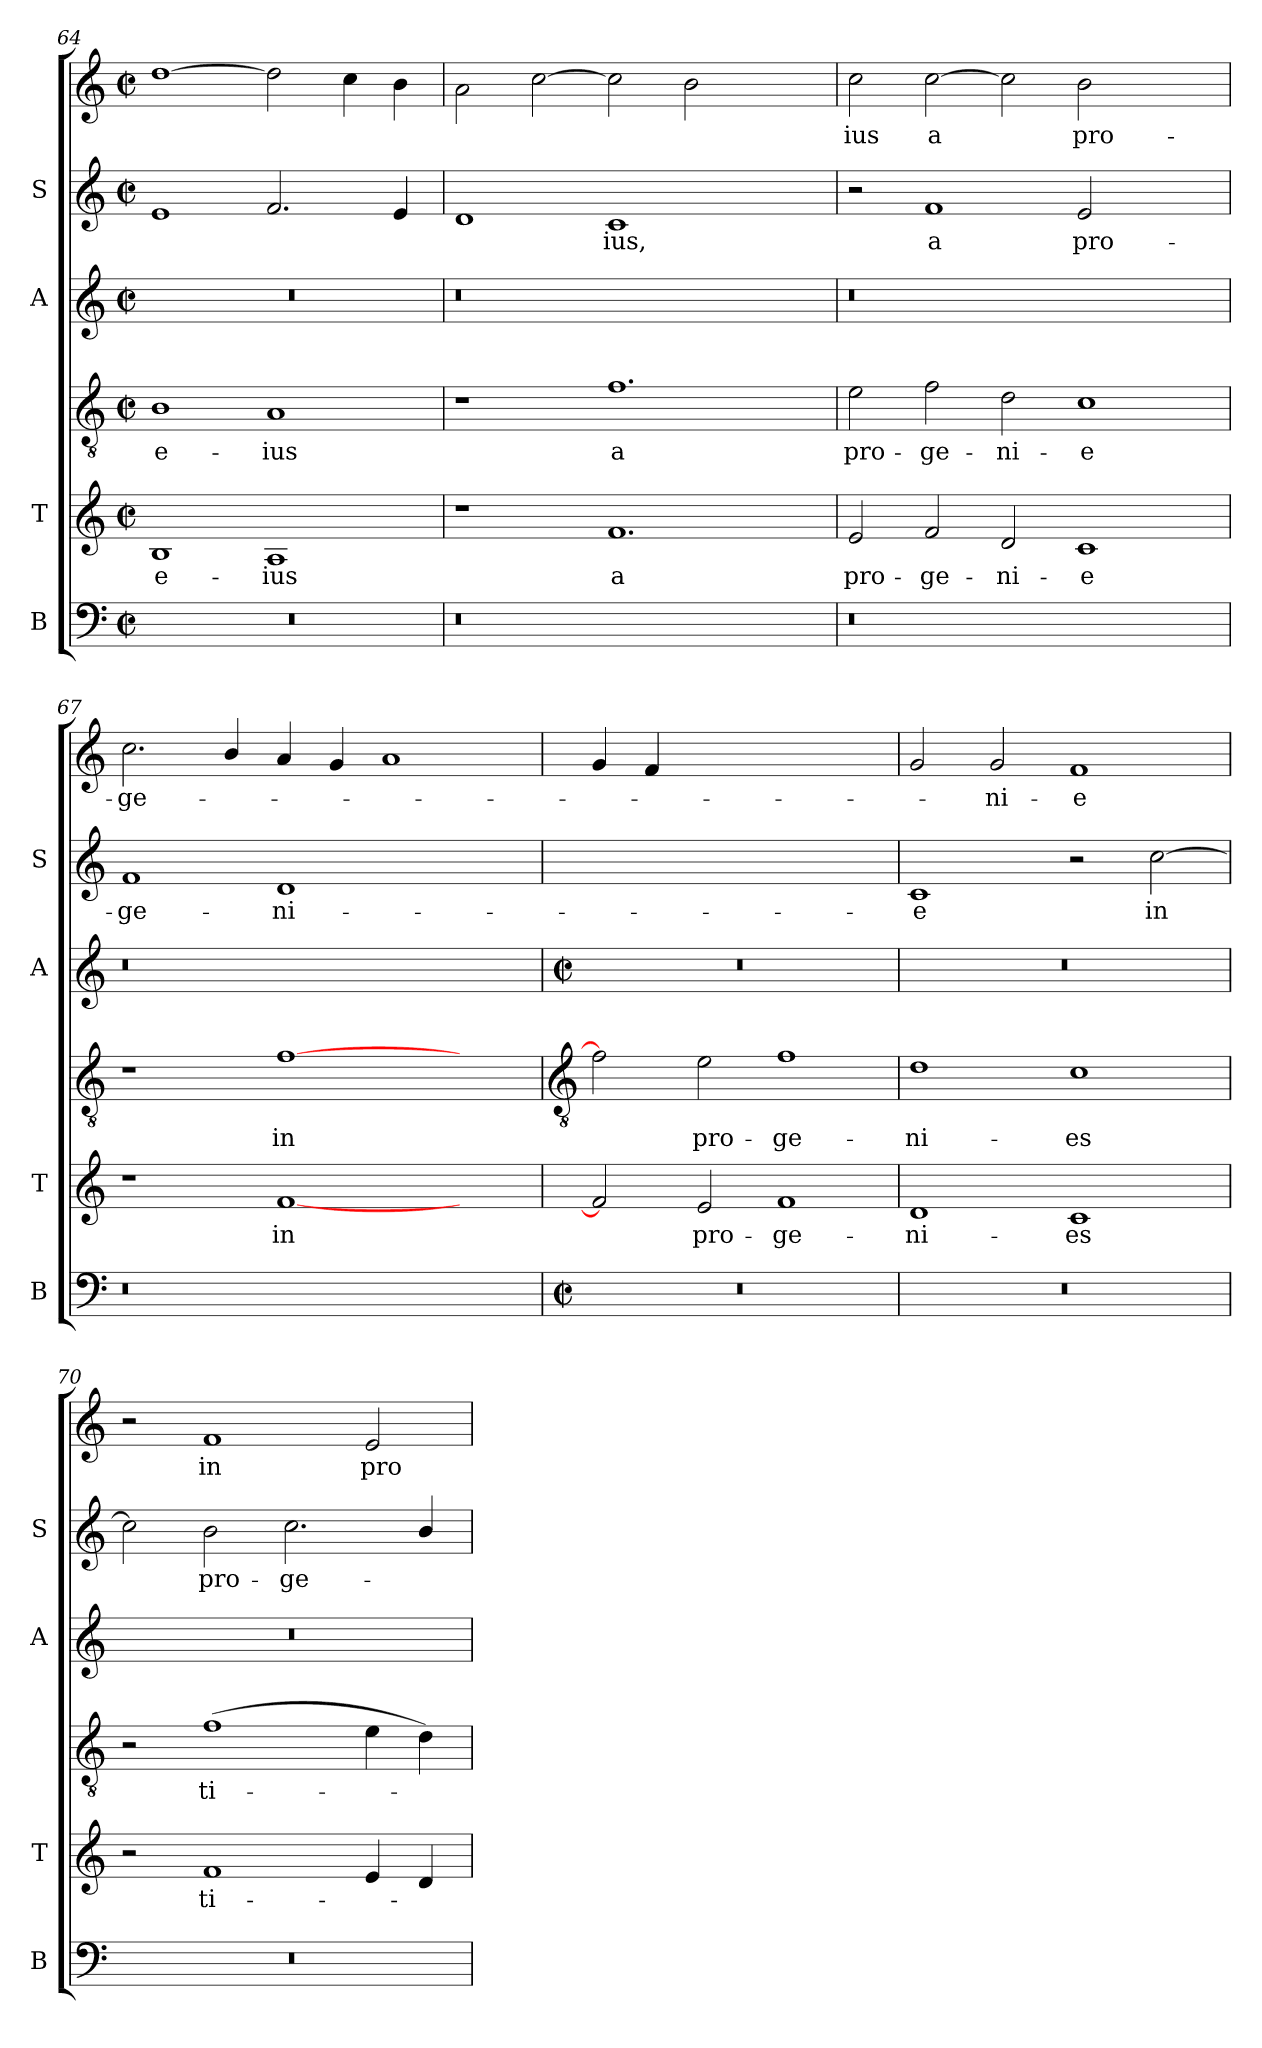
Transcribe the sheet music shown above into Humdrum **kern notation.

**kern	**kern	**text	**kern	**text	**kern	**kern	**text	**kern	**text
*part4	*part3	*part3	*part3	*part3	*part2	*part1	*part1	*part1	*part1
*staff6	*staff5	*staff5	*staff4	*staff4	*staff3	*staff2	*staff2	*staff1	*staff1
*I"B	*I"T	*	*	*	*I"A	*I"S	*	*	*
*I'B	*I'T	*	*	*	*I'A	*I'S	*	*	*
*clefF4	*	*	*clefGv2	*	*clefG2	*clefG2	*	*clefG2	*
*k[]	*k[]	*	*k[]	*	*k[]	*k[]	*	*k[]	*
*C:	*C:	*	*C:	*	*C:	*C:	*	*C:	*
*M4/2	*M4/2	*	*M4/2	*	*M4/2	*M4/2	*	*M4/2	*
*met(c|)	*met(c|)	*	*met(c|)	*	*met(c|)	*met(c|)	*	*met(c|)	*
=64A	=64A	=64A	=64A	=64A	=64A	=64A	=64A	=64A	=64A
!	!	!LO:LY:b	!	!LO:LY:b	!	!	!	!	!
0r	1B	e-	1B	e-	0r	1e	.	[1dd	.
!	!	!LO:LY:b	!	!LO:LY:b	!	!	!	!	!
.	1A	-ius	1A	-ius	.	2.f	.	2dd]	.
.	.	.	.	.	.	.	.	4cc	.
.	.	.	.	.	.	4e	.	4b	.
=65A	=65A	=65A	=65A	=65A	=65A	=65A	=65A	=65A	=65A
0r	1r	.	1r	.	0r	1d	.	2a\	.
.	.	.	.	.	.	.	.	[2cc	.
!	!	!LO:LY:b	!	!LO:LY:b	!	!	!LO:LY:b	!	!
.	1.f	a	1.f	a	.	1c	ius,	2cc]	.
.	.	.	.	.	.	.	.	2b	.
2ryy	.	.	.	.	2ryy	2ryy	.	2ryy	.
=66A	=66A	=66A	=66A	=66A	=66A	=66A	=66A	=66A	=66A
!	!	!LO:LY:b	!	!LO:LY:b	!	!	!	!	!LO:LY:b
0r	2e	pro-	2e	pro-	0r	2r	.	2cc	ius
!	!	!LO:LY:b	!	!LO:LY:b	!	!	!LO:LY:b	!	!LO:LY:b
.	2f	-ge-	2f	-ge-	.	1f	-a	[2cc	a
!	!	!LO:LY:b	!	!LO:LY:b	!	!	!	!	!
.	2d	-ni-	2d	-ni-	.	.	.	2cc]	.
!	!	!LO:LY:b	!	!LO:LY:b	!	!	!LO:LY:b	!	!LO:LY:b
.	1c	-e	1c	-e	.	2e	pro-	2b	pro-
2ryy	.	.	.	.	2ryy	2ryy	.	2ryy	.
=67A	=67A	=67A	=67A	=67A	=67A	=67A	=67A	=67A	=67A
!	!	!	!	!	!	!	!LO:LY:b	!	!LO:LY:b
0r	1r	.	1r	.	0r	1f	ge-	2.cc	-ge-
.	.	.	.	.	.	.	.	4b/	.
!	!	!LO:LY:b	!	!LO:LY:b	!	!	!LO:LY:b	!	!
.	[1f	in	[1f	in	.	1d	-ni-	4a	.
.	.	.	.	.	.	.	.	4g	.
.	.	.	.	.	.	.	.	1a	.
2ryy	2ryy	.	2ryy	.	2ryy	2ryy	.	.	.
!!LO:LB:g=z
=68A	=68A	=68A	=68A	=68A	=68A	=68A	=68A	=68A	=68A
*	*	*	*clefGv2	*	*	*	*	*	*
*M4/2	*	*	*	*	*M4/2	*	*	*	*
*met(c|)	*	*	*	*	*met(c|)	*	*	*	*
0r	2f]	.	2f]	.	0r	0ryy	.	4g	.
.	.	.	.	.	.	.	.	4f	.
!	!	!LO:LY:b	!	!LO:LY:b	!	!	!	!	!
.	2e	pro-	2e	pro-	.	.	.	1.ryy	.
!	!	!LO:LY:b	!	!LO:LY:b	!	!	!	!	!
.	1f	-ge-	1f	-ge-	.	.	.	.	.
!!LO:LB:g=z
=69	=69	=69	=69	=69	=69	=69	=69	=69	=69
!	!	!LO:LY:b	!	!LO:LY:b	!	!	!LO:LY:b	!	!
0r	1d	-ni-	1d	-ni-	0r	1c	e	2g	.
!	!	!	!	!	!	!	!	!	!LO:LY:b
.	.	.	.	.	.	.	.	2g	-ni-
!	!	!LO:LY:b	!	!LO:LY:b	!	!	!	!	!LO:LY:b
.	1c	-es	1c	-es	.	2r	.	1f	-e
!	!	!	!	!	!	!	!LO:LY:b	!	!
.	.	.	.	.	.	[2cc	in	.	.
=70	=70	=70	=70	=70	=70	=70	=70	=70	=70
0r	2r	.	2r	.	0r	2cc]	.	2r	.
!	!	!LO:LY:b	!	!LO:LY:b	!	!	!LO:LY:b	!	!LO:LY:b
.	1f	ti-	(>1f	ti-	.	2b	-pro-	1f	in
!	!	!	!	!	!	!	!LO:LY:b	!	!
.	.	.	.	.	.	2.cc	-ge-	.	.
!	!	!	!	!	!	!	!	!	!LO:LY:b
.	4e	.	4e	.	.	.	.	2e	pro-
.	4d	.	4d)	.	.	4b/	.	.	.
=	=	=	=	=	=	=	=	=	=
*-	*-	*-	*-	*-	*-	*-	*-	*-	*-
